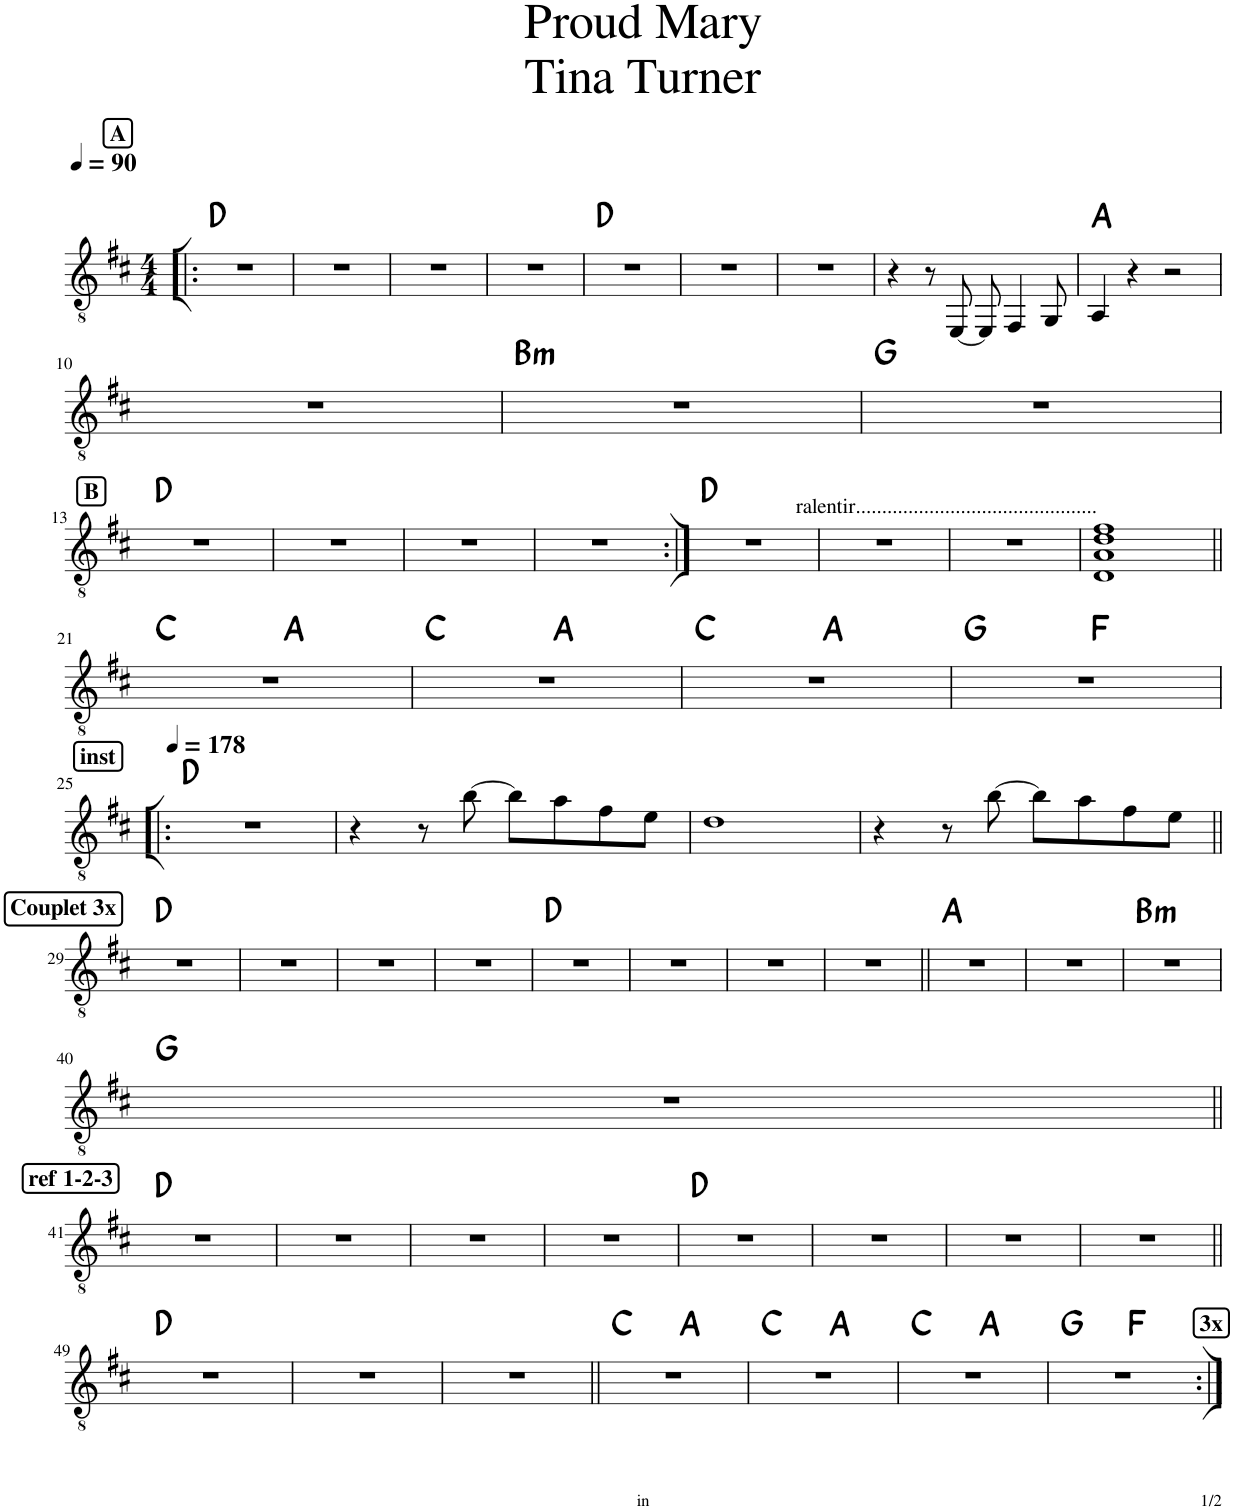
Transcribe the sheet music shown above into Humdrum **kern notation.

**kern	**harte
*part1	*part1
*staff1	*
*I"Piano	*
*I'Pno.	*
*clefGv2	*
*k[f#c#]	*
*M4/4	*
*MM90	*
!!LO:REH:place=s1:a:B:cj:fs=11:t=A
=1!|:	=1!|:
1r	D:maj
=2	=2
1r	.
=3	=3
1r	.
=4	=4
1r	.
=5	=5
1r	D:maj
=6	=6
1r	.
=7	=7
1r	.
=8	=8
4r	.
8r	.
[8EE/	.
8EE/]	.
4FF#/	.
8GG/	.
=9	=9
4AA/	A:maj
4r	.
2r	.
!!LO:LB:g=z
=10	=10
1r	.
=11	=11
!	!LO:H:kt=m
1r	B:min
=12	=12
1r	G:maj
!!LO:LB:g=z
!!LO:REH:place=s1:a:B:cj:fs=11:t=B
=13	=13
1r	D:maj
=14	=14
1r	.
=15	=15
1r	.
=16	=16
1r	.
=17:|!	=17:|!
1r	D:maj
=18	=18
!LO:TX:a:t=ralentir..............................................	!
1r	.
=19	=19
1r	.
=20	=20
1D 1A 1d 1f#	.
!!LO:LB:g=z
=21||	=21||
*^	*
1r	2ryy	C:maj
.	2ryy	A:maj
=22	=22	=22
1r	2ryy	C:maj
.	2ryy	A:maj
=23	=23	=23
1r	2ryy	C:maj
.	2ryy	A:maj
=24	=24	=24
1r	2ryy	G:maj
.	2ryy	F:maj
*v	*v	*
!!LO:LB:g=z
=25!|:	=25!|:
!!LO:REH:place=s1:a:B:cj:fs=11:t=inst
*MM178	*
1r	D:maj
=26	=26
4r	.
8r	.
[8b\	.
8b\L]	.
8a\	.
8f#\	.
8e\J	.
=27	=27
1d	.
=28	=28
4r	.
8r	.
[8b\	.
8b\L]	.
8a\	.
8f#\	.
8e\J	.
!!LO:LB:g=z
!!LO:REH:place=s1:a:B:cj:fs=11:t=Couplet 3x
=29||	=29||
1r	D:maj
=30	=30
1r	.
=31	=31
1r	.
=32	=32
1r	.
=33	=33
1r	D:maj
=34	=34
1r	.
=35	=35
1r	.
=36	=36
1r	.
=37||	=37||
1r	A:maj
=38	=38
1r	.
=39	=39
!	!LO:H:kt=m
1r	B:min
!!LO:LB:g=z
=40	=40
1r	G:maj
!!LO:LB:g=z
!!LO:REH:place=s1:a:B:cj:fs=11:t=ref 1-2-3
=41||	=41||
1r	D:maj
=42	=42
1r	.
=43	=43
1r	.
=44	=44
1r	.
=45	=45
1r	D:maj
=46	=46
1r	.
=47	=47
1r	.
=48	=48
1r	.
!!LO:LB:g=z
=49||	=49||
1r	D:maj
=50	=50
1r	.
=51	=51
1r	.
=52||	=52||
*^	*
1r	2ryy	C:maj
.	2ryy	A:maj
=53	=53	=53
1r	2ryy	C:maj
.	2ryy	A:maj
=54	=54	=54
1r	2ryy	C:maj
.	2ryy	A:maj
!!LO:REH:place=s1:a:B:cj:fs=11:t=3x	!!
=55	=55	=55
1r	2ryy	G:maj
.	2ryy	F:maj
*v	*v	*
=:|!	=:|!
*-	*-
